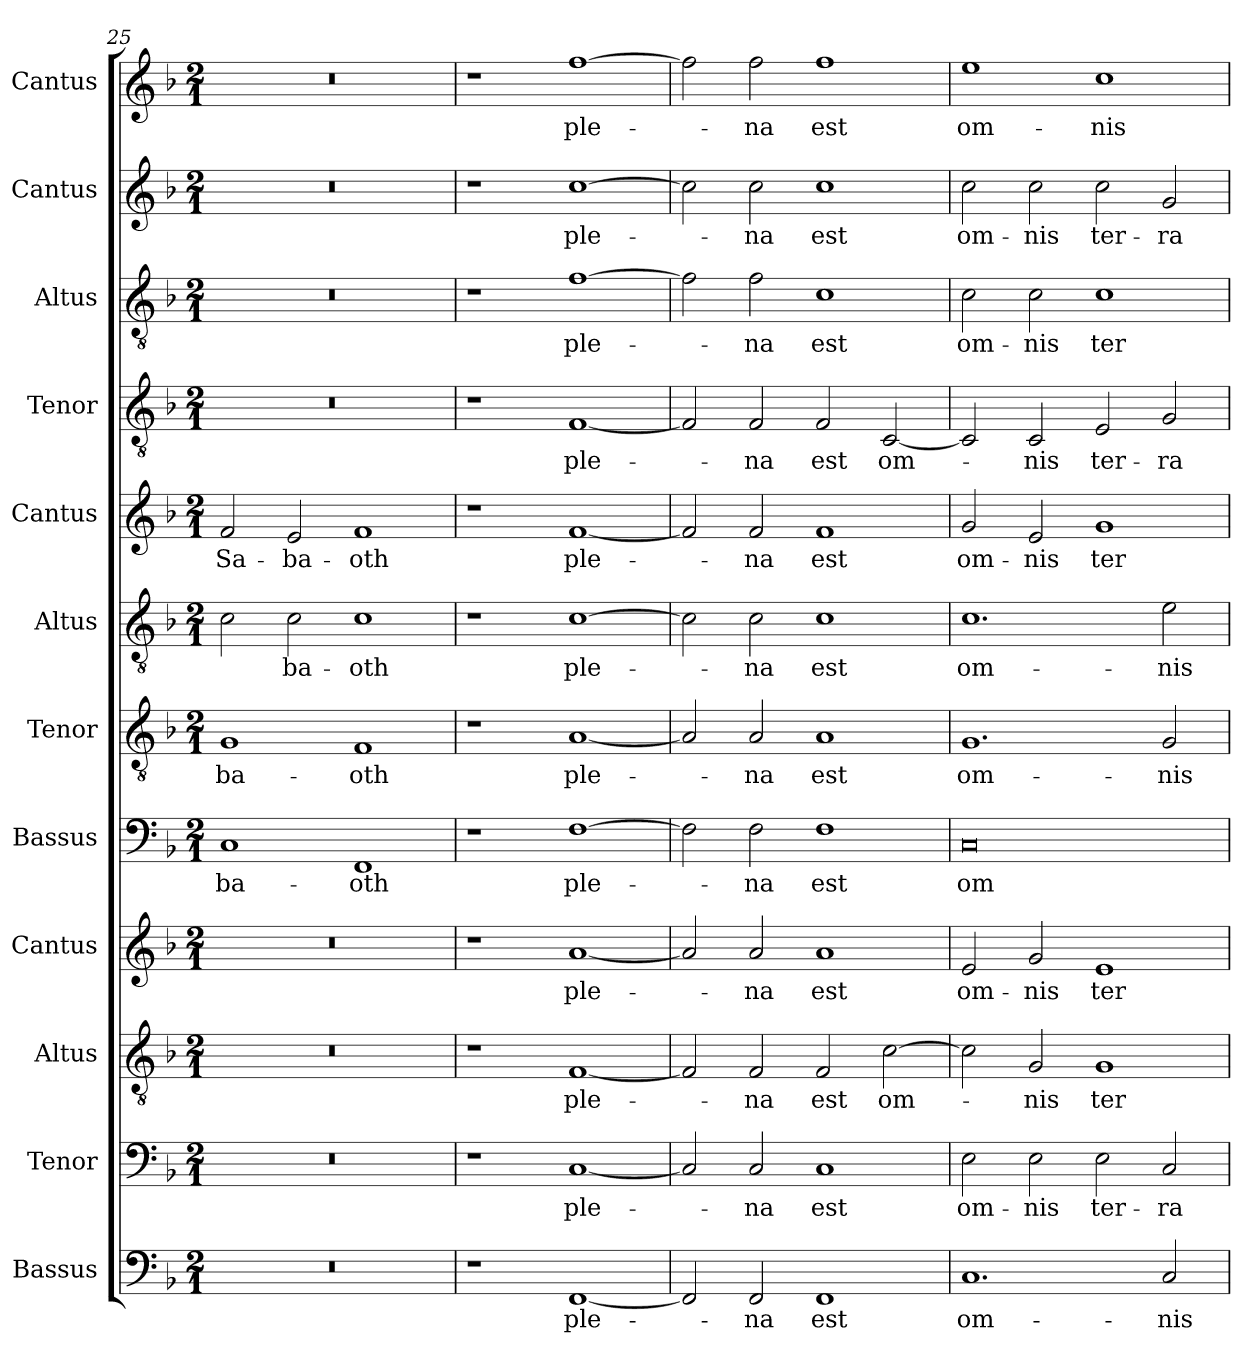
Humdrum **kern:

**kern	**text	**kern	**text	**kern	**text	**kern	**text	**kern	**text	**kern	**text	**kern	**text	**kern	**text	**kern	**text	**kern	**text	**kern	**text	**kern	**text
*part12	*part12	*part11	*part11	*part10	*part10	*part9	*part9	*part8	*part8	*part7	*part7	*part6	*part6	*part5	*part5	*part4	*part4	*part3	*part3	*part2	*part2	*part1	*part1
*staff12	*staff12	*staff11	*staff11	*staff10	*staff10	*staff9	*staff9	*staff8	*staff8	*staff7	*staff7	*staff6	*staff6	*staff5	*staff5	*staff4	*staff4	*staff3	*staff3	*staff2	*staff2	*staff1	*staff1
*I"Bassus	*	*I"Tenor	*	*I"Altus	*	*I"Cantus	*	*I"Bassus	*	*I"Tenor	*	*I"Altus	*	*I"Cantus	*	*I"Tenor	*	*I"Altus	*	*I"Cantus	*	*I"Cantus	*
*I'B	*	*	*	*I'T	*	*I'A	*	*I'B	*	*I'T	*	*I'T	*	*I'A	*	*I'T	*	*I'T	*	*I'A	*	*I'A	*
*clefF4	*	*clefF4	*	*clefGv2	*	*clefG2	*	*clefF4	*	*clefGv2	*	*clefGv2	*	*clefG2	*	*clefGv2	*	*clefGv2	*	*clefG2	*	*clefG2	*
*	*	*	*	*ITrd7c12	*	*	*	*	*	*ITrd7c12	*	*ITrd7c12	*	*	*	*ITrd7c12	*	*ITrd7c12	*	*	*	*	*
*k[b-]	*	*k[b-]	*	*k[b-]	*	*k[b-]	*	*k[b-]	*	*k[b-]	*	*k[b-]	*	*k[b-]	*	*k[b-]	*	*k[b-]	*	*k[b-]	*	*k[b-]	*
*F:	*	*F:	*	*F:	*	*F:	*	*F:	*	*F:	*	*F:	*	*F:	*	*F:	*	*F:	*	*F:	*	*F:	*
*M2/1	*	*M2/1	*	*M2/1	*	*M2/1	*	*M2/1	*	*M2/1	*	*M2/1	*	*M2/1	*	*M2/1	*	*M2/1	*	*M2/1	*	*M2/1	*
=25	=25	=25	=25	=25	=25	=25	=25	=25	=25	=25	=25	=25	=25	=25	=25	=25	=25	=25	=25	=25	=25	=25	=25
!LO:N:vis=1	!	!LO:N:vis=1	!	!LO:N:vis=1	!	!LO:N:vis=1	!	!	!LO:LY:b	!	!LO:LY:b	!	!	!	!LO:LY:b	!LO:N:vis=1	!	!LO:N:vis=1	!	!LO:N:vis=1	!	!LO:N:vis=1	!
0r	.	0r	.	0r	.	0r	.	1C	-ba-	1GG	-ba-	2C\	.	2f/	Sa-	0r	.	0r	.	0r	.	0r	.
!	!	!	!	!	!	!	!	!	!	!	!	!	!LO:LY:b	!	!LO:LY:b	!	!	!	!	!	!	!	!
.	.	.	.	.	.	.	.	.	.	.	.	2C\	-ba-	2e/	-ba-	.	.	.	.	.	.	.	.
!	!	!	!	!	!	!	!	!	!LO:LY:b	!	!LO:LY:b	!	!LO:LY:b	!	!LO:LY:b	!	!	!	!	!	!	!	!
.	.	.	.	.	.	.	.	1FF	-oth	1FF	-oth	1C	-oth	1f	-oth	.	.	.	.	.	.	.	.
=26	=26	=26	=26	=26	=26	=26	=26	=26	=26	=26	=26	=26	=26	=26	=26	=26	=26	=26	=26	=26	=26	=26	=26
1r	.	1r	.	1r	.	1r	.	1r	.	1r	.	1r	.	1r	.	1r	.	1r	.	1r	.	1r	.
!	!LO:LY:b	!	!LO:LY:b	!	!LO:LY:b	!	!LO:LY:b	!	!LO:LY:b	!	!LO:LY:b	!	!LO:LY:b	!	!LO:LY:b	!	!LO:LY:b	!	!LO:LY:b	!	!LO:LY:b	!	!LO:LY:b
[<1FF	ple-	[<1C	ple-	[<1FF	ple-	[<1a	ple-	[>1F	ple-	[<1AA	ple-	[>1C	ple-	[<1f	ple-	[<1FF	ple-	[>1F	ple-	[>1cc	ple-	[>1ff	ple-
=27	=27	=27	=27	=27	=27	=27	=27	=27	=27	=27	=27	=27	=27	=27	=27	=27	=27	=27	=27	=27	=27	=27	=27
2FF/]	.	2C/]	.	2FF/]	.	2a/]	.	2F\]	.	2AA/]	.	2C\]	.	2f/]	.	2FF/]	.	2F\]	.	2cc\]	.	2ff\]	.
!	!LO:LY:b	!	!LO:LY:b	!	!LO:LY:b	!	!LO:LY:b	!	!LO:LY:b	!	!LO:LY:b	!	!LO:LY:b	!	!LO:LY:b	!	!LO:LY:b	!	!LO:LY:b	!	!LO:LY:b	!	!LO:LY:b
2FF/	-na	2C/	-na	2FF/	-na	2a/	-na	2F\	-na	2AA/	-na	2C\	-na	2f/	-na	2FF/	-na	2F\	-na	2cc\	-na	2ff\	-na
!	!LO:LY:b	!	!LO:LY:b	!	!LO:LY:b	!	!LO:LY:b	!	!LO:LY:b	!	!LO:LY:b	!	!LO:LY:b	!	!LO:LY:b	!	!LO:LY:b	!	!LO:LY:b	!	!LO:LY:b	!	!LO:LY:b
1FF	est	1C	est	2FF/	est	1a	est	1F	est	1AA	est	1C	est	1f	est	2FF/	est	1C	est	1cc	est	1ff	est
!	!	!	!	!	!LO:LY:b	!	!	!	!	!	!	!	!	!	!	!	!LO:LY:b	!	!	!	!	!	!
.	.	.	.	[>2C\	om-	.	.	.	.	.	.	.	.	.	.	[<2CC/	om-	.	.	.	.	.	.
!!LO:PB:g=z
=28	=28	=28	=28	=28	=28	=28	=28	=28	=28	=28	=28	=28	=28	=28	=28	=28	=28	=28	=28	=28	=28	=28	=28
!	!LO:LY:b	!	!LO:LY:b	!	!	!	!LO:LY:b	!	!LO:LY:b	!	!LO:LY:b	!	!LO:LY:b	!	!LO:LY:b	!	!	!	!LO:LY:b	!	!LO:LY:b	!	!LO:LY:b
1.C	om-	2E\	om-	2C\]	.	2e/	om-	0C	om-	1.GG	om-	1.C	om-	2g/	om-	2CC/]	.	2C\	om-	2cc\	om-	1ee	om-
!	!	!	!LO:LY:b	!	!LO:LY:b	!	!LO:LY:b	!	!	!	!	!	!	!	!LO:LY:b	!	!LO:LY:b	!	!LO:LY:b	!	!LO:LY:b	!	!
.	.	2E\	-nis	2GG/	-nis	2g/	-nis	.	.	.	.	.	.	2e/	-nis	2CC/	-nis	2C\	-nis	2cc\	-nis	.	.
!	!	!	!LO:LY:b	!	!LO:LY:b	!	!LO:LY:b	!	!	!	!	!	!	!	!LO:LY:b	!	!LO:LY:b	!	!LO:LY:b	!	!LO:LY:b	!	!LO:LY:b
.	.	2E\	ter-	1GG	ter-	1e	ter-	.	.	.	.	.	.	1g	ter-	2EE/	ter-	1C	ter-	2cc\	ter-	1cc	-nis
!	!LO:LY:b	!	!LO:LY:b	!	!	!	!	!	!	!	!LO:LY:b	!	!LO:LY:b	!	!	!	!LO:LY:b	!	!	!	!LO:LY:b	!	!
2C/	-nis	2C/	-ra	.	.	.	.	.	.	2GG/	-nis	2E\	-nis	.	.	2GG/	-ra	.	.	2g/	-ra	.	.
=	=	=	=	=	=	=	=	=	=	=	=	=	=	=	=	=	=	=	=	=	=	=	=
*-	*-	*-	*-	*-	*-	*-	*-	*-	*-	*-	*-	*-	*-	*-	*-	*-	*-	*-	*-	*-	*-	*-	*-
